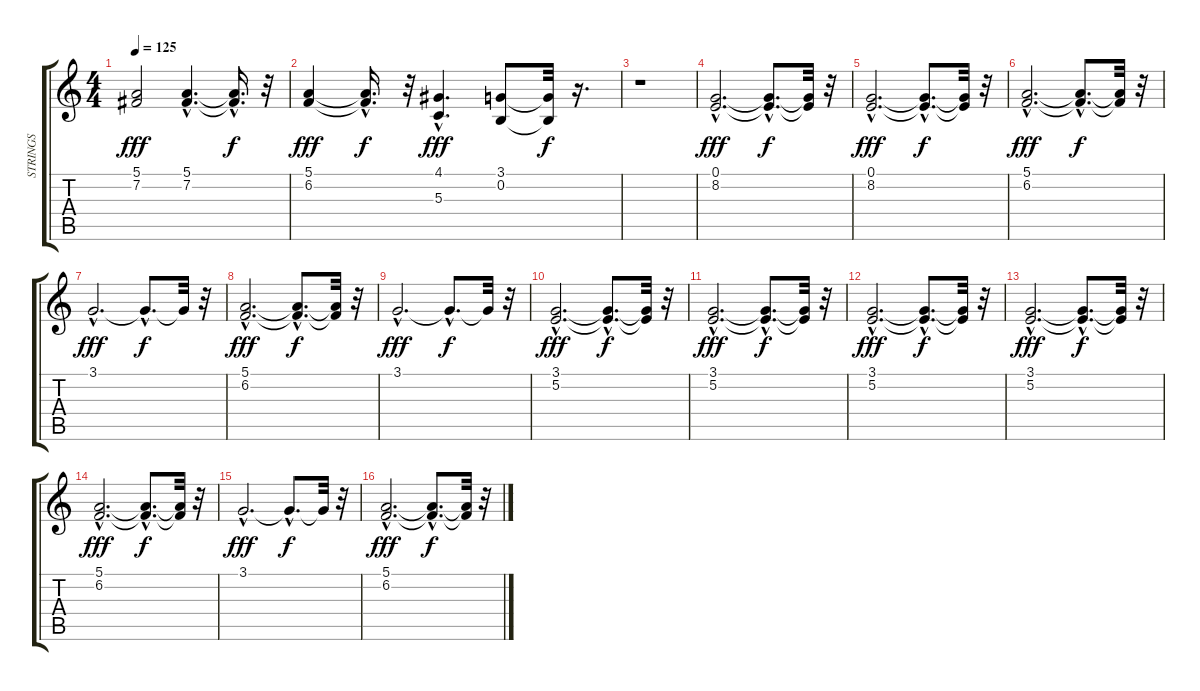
\track ("STRINGS" "STRINGS") {instrument stringensemble2}
\staff {score tabs}
\tuning (E4 B3 G3 D3 A2 E2) {hide}
\ts (4 4)
\tempo 125
\clef g2
\ks c
(5.1 7.2).2{dy fff} (5.1{hac} 7.2{hac}).4{d} (5.1{hac t} 7.2{hac t}).16{d dy f} r.32 |
(5.1 6.2).4{dy fff} (5.1{hac t} 6.2{hac t}).16{d dy f} r.32 (4.1{hac} 5.3{hac}).4{d dy fff} (3.1 0.2).8 (3.1{t} 0.2{t}).32{dy f} r.16{d} |
r.1 |
(0.1{hac} 8.2{hac}).2{d dy fff} (0.1{hac t} 8.2{hac t}).8{d dy f} (0.1{t} 8.2{t}).32 r.32 |
(0.1{hac} 8.2{hac}).2{d dy fff} (0.1{hac t} 8.2{hac t}).8{d dy f} (0.1{t} 8.2{t}).32 r.32 |
(5.1{hac} 6.2{hac}).2{d dy fff} (5.1{hac t} 6.2{hac t}).8{d dy f} (5.1{t} 6.2{t}).32 r.32 |
3.1{hac}.2{d dy fff} 3.1{hac t}.8{d dy f} 3.1{t}.32 r.32 |
(5.1{hac} 6.2{hac}).2{d dy fff} (5.1{hac t} 6.2{hac t}).8{d dy f} (5.1{t} 6.2{t}).32 r.32 |
3.1{hac}.2{d dy fff} 3.1{hac t}.8{d dy f} 3.1{t}.32 r.32 |
(3.1{hac} 5.2{hac}).2{d dy fff} (3.1{hac t} 5.2{hac t}).8{d dy f} (3.1{t} 5.2{t}).32 r.32 |
(3.1{hac} 5.2{hac}).2{d dy fff} (3.1{hac t} 5.2{hac t}).8{d dy f} (3.1{t} 5.2{t}).32 r.32 |
(3.1{hac} 5.2{hac}).2{d dy fff} (3.1{hac t} 5.2{hac t}).8{d dy f} (3.1{t} 5.2{t}).32 r.32 |
(3.1{hac} 5.2{hac}).2{d dy fff} (3.1{hac t} 5.2{hac t}).8{d dy f} (3.1{t} 5.2{t}).32 r.32 |
(5.1{hac} 6.2{hac}).2{d dy fff} (5.1{hac t} 6.2{hac t}).8{d dy f} (5.1{t} 6.2{t}).32 r.32 |
3.1{hac}.2{d dy fff} 3.1{hac t}.8{d dy f} 3.1{t}.32 r.32 |
(5.1{hac} 6.2{hac}).2{d dy fff} (5.1{hac t} 6.2{hac t}).8{d dy f} (5.1{t} 6.2{t}).32 r.32
